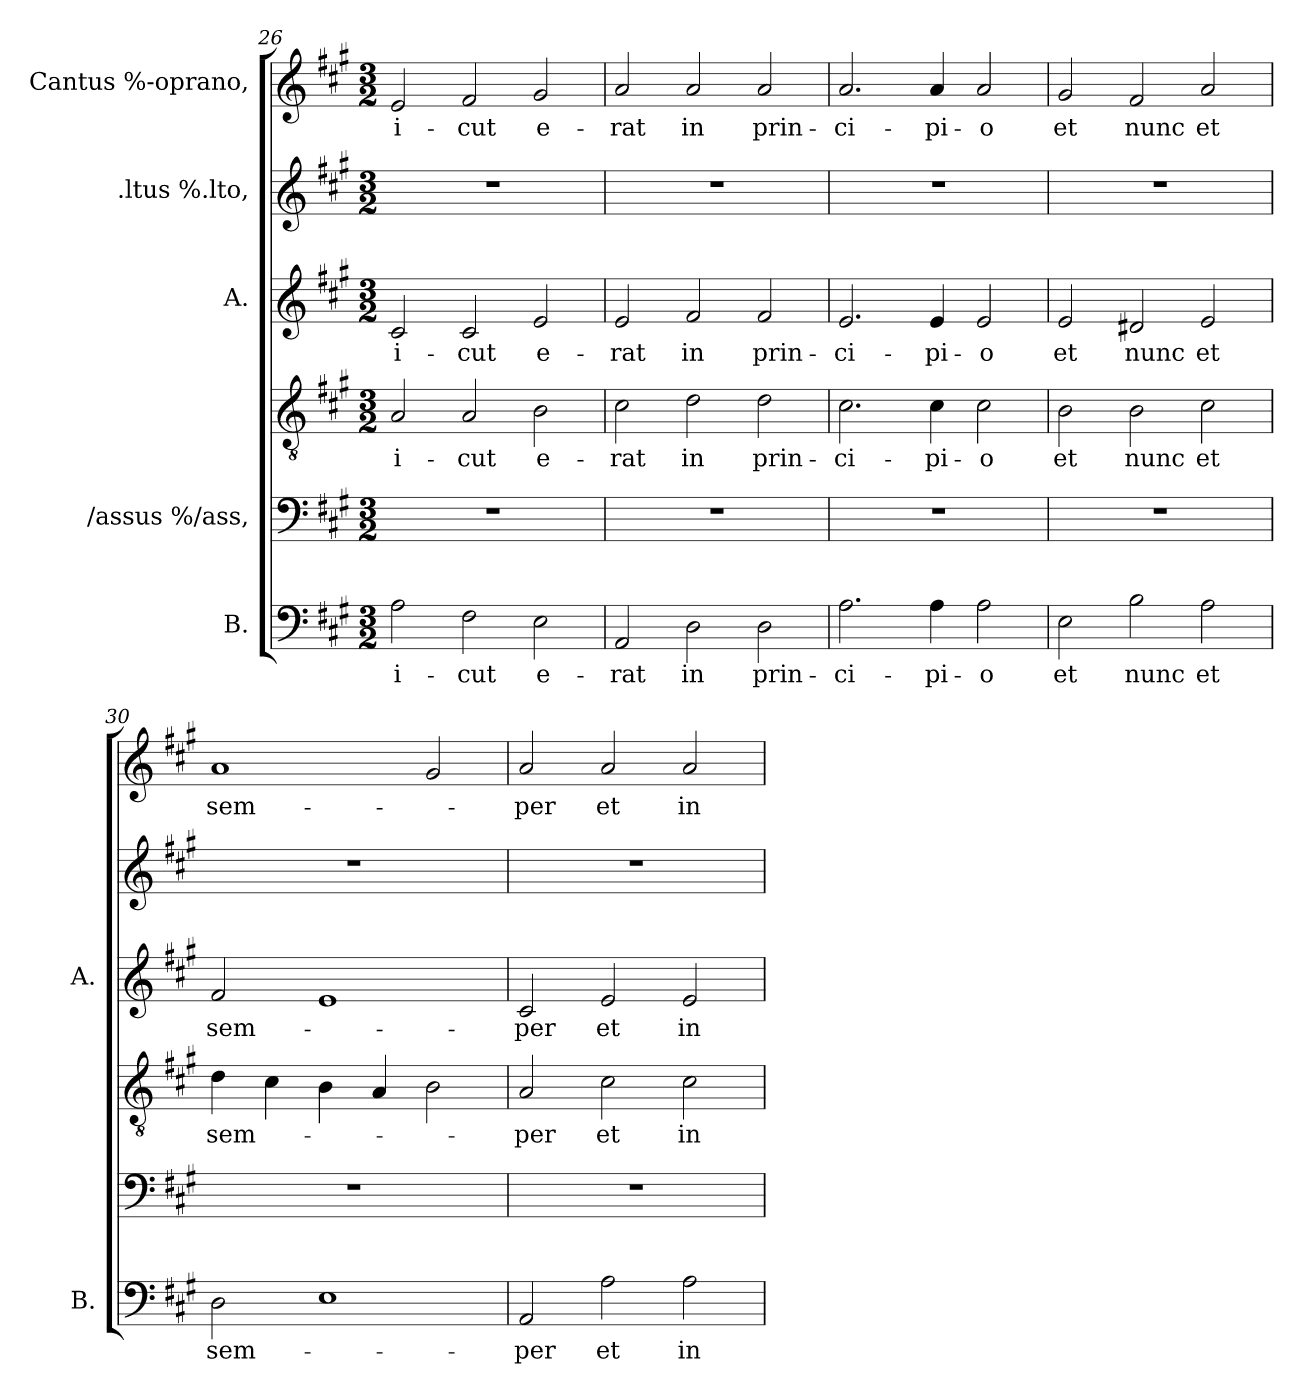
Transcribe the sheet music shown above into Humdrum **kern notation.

**kern	**text	**kern	**kern	**text	**kern	**text	**kern	**kern	**text
*part6	*part6	*part5	*part4	*part4	*part3	*part3	*part2	*part1	*part1
*staff6	*staff6	*staff5	*staff4	*staff4	*staff3	*staff3	*staff2	*staff1	*staff1
*I"B.	*	*I"/assus %/ass,	*I""enor	*	*I"A.	*	*I".ltus %.lto,	*I"Cantus %-oprano,	*
*I'B.	*	*	*	*	*I'A.	*	*	*	*
!!LO:LB:g=z
*clefF4	*	*clefF4	*clefGv2	*	*clefG2	*	*clefG2	*clefG2	*
*k[f#c#g#]	*	*k[f#c#g#]	*k[f#c#g#]	*	*k[f#c#g#]	*	*k[f#c#g#]	*k[f#c#g#]	*
*A:	*	*A:	*A:	*	*A:	*	*A:	*A:	*
*M3/2	*	*M3/2	*M3/2	*	*M3/2	*	*M3/2	*M3/2	*
=26	=26	=26	=26	=26	=26	=26	=26	=26	=26
!	!LO:LY:b	!	!	!LO:LY:b	!	!LO:LY:b	!	!	!LO:LY:b
2A\	i-	1.r	2A/	i-	2c#/	i-	1.r	2e/	-i-
!	!LO:LY:b	!	!	!LO:LY:b	!	!LO:LY:b	!	!	!LO:LY:b
2F#\	-cut	.	2A/	-cut	2c#/	-cut	.	2f#/	-cut
!	!LO:LY:b	!	!	!LO:LY:b	!	!LO:LY:b	!	!	!LO:LY:b
2E\	e-	.	2B\	e-	2e/	e-	.	2g#/	e-
=27	=27	=27	=27	=27	=27	=27	=27	=27	=27
!	!LO:LY:b	!	!	!LO:LY:b	!	!LO:LY:b	!	!	!LO:LY:b
2AA/	-rat	1.r	2c#\	-rat	2e/	-rat	1.r	2a/	-rat
!	!LO:LY:b	!	!	!LO:LY:b	!	!LO:LY:b	!	!	!LO:LY:b
2D\	in	.	2d\	in	2f#/	in	.	2a/	in
!	!LO:LY:b	!	!	!LO:LY:b	!	!LO:LY:b	!	!	!LO:LY:b
2D\	prin-	.	2d\	prin-	2f#/	prin-	.	2a/	prin-
=28	=28	=28	=28	=28	=28	=28	=28	=28	=28
!	!LO:LY:b	!	!	!LO:LY:b	!	!LO:LY:b	!	!	!LO:LY:b
2.A\	-ci-	1.r	2.c#\	-ci-	2.e/	-ci-	1.r	2.a/	-ci-
!	!LO:LY:b	!	!	!LO:LY:b	!	!LO:LY:b	!	!	!LO:LY:b
4A\	-pi-	.	4c#\	-pi-	4e/	-pi-	.	4a/	-pi-
!	!LO:LY:b	!	!	!LO:LY:b	!	!LO:LY:b	!	!	!LO:LY:b
2A\	-o	.	2c#\	-o	2e/	-o	.	2a/	-o
=29	=29	=29	=29	=29	=29	=29	=29	=29	=29
!	!LO:LY:b	!	!	!LO:LY:b	!	!LO:LY:b	!	!	!LO:LY:b
2E\	et	1.r	2B\	et	2e/	et	1.r	2g#/	et
!	!LO:LY:b	!	!	!LO:LY:b	!	!LO:LY:b	!	!	!LO:LY:b
2B\	nunc	.	2B\	nunc	2d#X/	nunc	.	2f#/	nunc
!	!LO:LY:b	!	!	!LO:LY:b	!	!LO:LY:b	!	!	!LO:LY:b
2A\	et	.	2c#\	et	2e/	et	.	2a/	et
=30	=30	=30	=30	=30	=30	=30	=30	=30	=30
!	!LO:LY:b	!	!	!LO:LY:b	!	!LO:LY:b	!	!	!LO:LY:b
2D\	sem-	1.r	4d\	sem-	2f#/	sem-	1.r	1a	sem-
.	.	.	4c#\	.	.	.	.	.	.
1E	.	.	4B\	.	1e	.	.	.	.
.	.	.	4A/	.	.	.	.	.	.
.	.	.	2B\	.	.	.	.	2g#/	.
!!LO:LB:g=z
=31	=31	=31	=31	=31	=31	=31	=31	=31	=31
!	!LO:LY:b	!	!	!LO:LY:b	!	!LO:LY:b	!	!	!LO:LY:b
2AA/	-per	1.r	2A/	-per	2c#/	-per	1.r	2a/	-per
!	!LO:LY:b	!	!	!LO:LY:b	!	!LO:LY:b	!	!	!LO:LY:b
2A\	et	.	2c#\	et	2e/	et	.	2a/	et
!	!LO:LY:b	!	!	!LO:LY:b	!	!LO:LY:b	!	!	!LO:LY:b
2A\	in	.	2c#\	in	2e/	in	.	2a/	in
=	=	=	=	=	=	=	=	=	=
*-	*-	*-	*-	*-	*-	*-	*-	*-	*-
